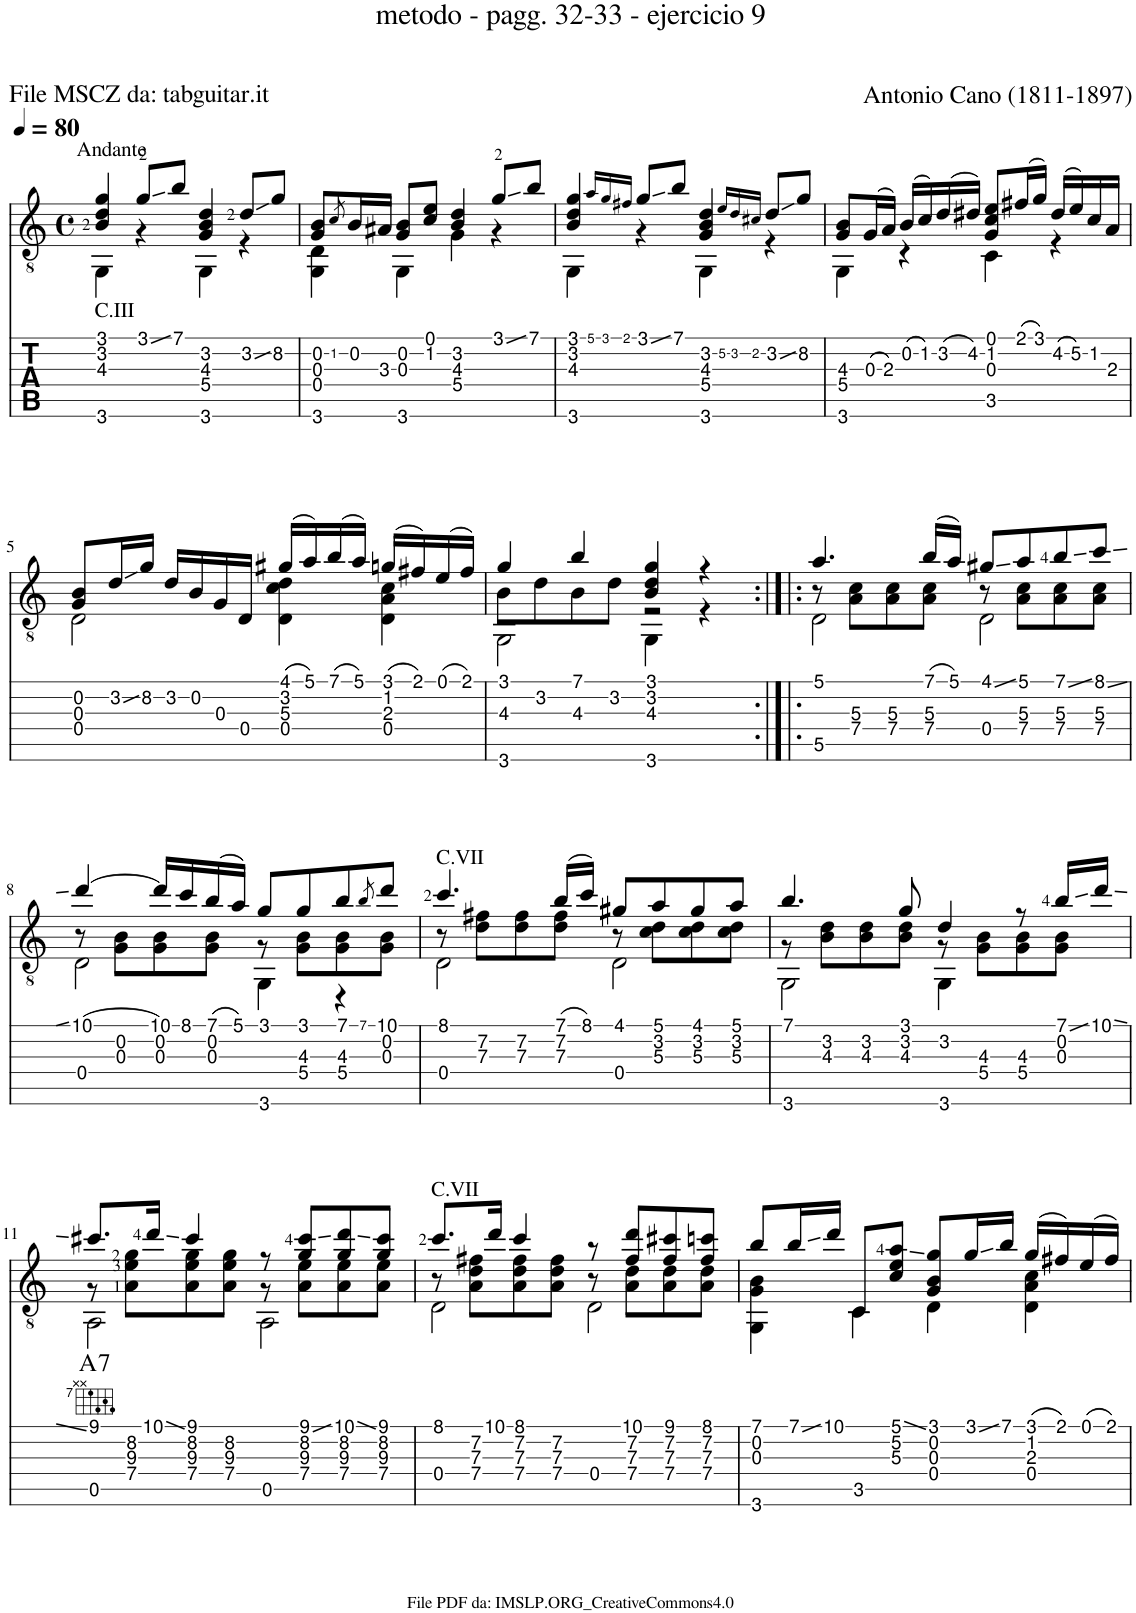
**kern	**kern	**harte
*part1	*part1	*part1
*staff2	*staff1	*
*I"Guitar	*	*
*I'Guit.	*	*
*stria6	*	*
*	*clefGv2	*
*k[]	*k[]	*
*M4/4	*M4/4	*
*met(c)	*met(c)	*
*MM80	*MM80	*
=1	=1	=1
*^	*^	*
!	!	!LO:TX:a:t=Andante	!	!
!LO:TX:a:t=C.III	!	!	!	!
4B 4d 4g	4GG	4B/ 4d/ 4g/	4GG\	.
8gL	4r	8g/L	4r	.
8bJ	.	8b/J	.	.
4G 4B 4d	4GG	4G/ 4B/ 4d/	4GG\	.
8dL	4r	8d/L	4r	.
8gJ	.	8g/J	.	.
=2	=2	=2	=2	=2
8G\ 8B\L	4GG 4D	8G/ 8B/L	4GG\ 4D\	.
qc	.	8qc/	.	.
16BL	.	16B/L	.	.
16A#JJ	.	16A#X/JJ	.	.
8G\ 8B\L	4GG	8G/ 8B/L	4GG\	.
8c\ 8e\J	.	8c/ 8e/J	.	.
4B 4d	4G	4B/ 4d/	4G\	.
8gL	4r	8g/L	4r	.
8bJ	.	8b/J	.	.
=3	=3	=3	=3	=3
4B 4d 4g	4GG	4B/ 4d/ 4g/	4GG\	.
qa	.	16qa/LL	.	.
qg	.	16qg/	.	.
qf#	.	16qf#X/JJ	.	.
8gL	4r	8g/L	4r	.
8bJ	.	8b/J	.	.
4G 4B 4d	4GG	4G/ 4B/ 4d/	4GG\	.
qe	.	16qe/LL	.	.
qd	.	16qd/	.	.
qc#	.	16qc#X/JJ	.	.
8dL	4r	8d/L	4r	.
8gJ	.	8g/J	.	.
=4	=4	=4	=4	=4
8G\ 8B\L	4GG	8G/ 8B/L	4GG\	.
16GL	.	(16G/L	.	.
16AJJ	.	16A/JJ)	.	.
16BLL	4r	(16B/LL	4r	.
16cJ	.	16c/)	.	.
16dL	.	(16d/	.	.
16d#JJ	.	16d#X/JJ)	.	.
8G\ 8c\ 8e\L	4C	8G/ 8c/ 8e/L	4C\	.
16f#L	.	(16f#X/L	.	.
16gJJ	.	16g/JJ)	.	.
16d#LL	4r	(16d#/LL	4r	.
16eJ	.	16e/)	.	.
16cL	.	16c/	.	.
16AJJ	.	16A/JJ	.	.
!!LO:LB:g=z	!!
=5	=5	=5	=5	=5
8G\ 8B\L	2D	8G/ 8B/L	2D\	.
16dL	.	16d/L	.	.
16gJJ	.	16g/JJ	.	.
16dLL	.	16d/LL	.	.
16BJ	.	16B/	.	.
16GL	.	16G/	.	.
16DJJ	.	16D/JJ	.	.
16g#LL	4D 4c 4d	(16g#X/LL	4D\ 4c\ 4d\	.
16aJ	.	16a/)	.	.
16bL	.	(16b/	.	.
16aJJ	.	16a/JJ)	.	.
16gLL	4D 4A 4c	(16gn/LL	4D\ 4A\ 4c\	.
16f#J	.	16f#X/)	.	.
16eL	.	(16e/	.	.
16f#JJ	.	16f#/JJ)	.	.
=6	=6	=6	=6	=6
*	*^	*	*^	*
4g	8BL	2GG	4g/	8B\L	2GG\	.
.	8dJ	.	.	8d\	.	.
4b	8BL	.	4b/	8B\	.	.
.	8dJ	.	.	8d\J	.	.
4B 4d 4g	2r	4GG	4B/ 4d/ 4g/	2r	4GG\	.
4r	.	4r	4r	.	4r	.
=7:|!|:	=7:|!|:	=7:|!|:	=7:|!|:	=7:|!|:	=7:|!|:	=7:|!|:
4.a	8r	2D	4.a/	8r	2D\	.
.	8A 8c	.	.	8A\ 8c\L	.	.
.	8A\ 8c\L	.	.	8A\ 8c\	.	.
16bLL	8A\ 8c\J	.	(16b/LL	8A\ 8c\J	.	.
16aJJ	.	.	16a/JJ)	.	.	.
8g#L	8r	2D	8g#X/L	8r	2D\	.
8aJ	8A 8c	.	8a/	8A\ 8c\L	.	.
8bL	8A\ 8c\L	.	8b/	8A\ 8c\	.	.
8ccJ	8A\ 8c\J	.	8cc/J	8A\ 8c\J	.	.
!!LO:LB:g=z	!!	!!
=8	=8	=8	=8	=8	=8	=8
[4dd	8r	2D	[4dd/	8r	2D\	.
.	8G 8B	.	.	8G\ 8B\L	.	.
16ddLL]	8G\ 8B\L	.	16dd/LL]	8G\ 8B\	.	.
16ccJ	.	.	16cc/	.	.	.
16bL	8G\ 8B\J	.	(16b/	8G\ 8B\J	.	.
16aJJ	.	.	16a/JJ)	.	.	.
8gL	8r	4GG	8g/L	8r	4GG\	.
8gJ	8G 8B	.	8g/	8G\ 8B\L	.	.
8bL	8G\ 8B\L	4r	8b/	8G\ 8B\	4r	.
qb	.	.	8qb/	.	.	.
8ddJ	8G\ 8B\J	.	8dd/J	8G\ 8B\J	.	.
=9	=9	=9	=9	=9	=9	=9
!	!	!	!LO:TX:a:t=C.VII	!	!	!
4.cc	8r	2D	4.cc/	8r	2D\	.
.	8d 8f#	.	.	8d\ 8f#X\L	.	.
.	8d\ 8f#\L	.	.	8d\ 8f#\	.	.
16bLL	8d\ 8f#\J	.	(16b/LL	8d\ 8f#\J	.	.
16ccJJ	.	.	16cc/JJ)	.	.	.
8g#L	8r	2D	8g#X/L	8r	2D\	.
8aJ	8c 8d	.	8a/	8c\ 8d\L	.	.
8g#L	8c\ 8d\L	.	8g#/	8c\ 8d\	.	.
8aJ	8c\ 8d\J	.	8a/J	8c\ 8d\J	.	.
=10	=10	=10	=10	=10	=10	=10
4.b	8r	2GG	4.b/	8r	2GG\	.
.	8B 8d	.	.	8B\ 8d\L	.	.
.	8B\ 8d\L	.	.	8B\ 8d\	.	.
8g	8B\ 8d\J	.	8g/	8B\ 8d\J	.	.
4d	8r	4GG	4d/	8r	4GG\	.
.	8G 8B	.	.	8G\ 8B\L	.	.
8r	8G\ 8B\L	4ryy	8r	8G\ 8B\	4ryy	.
16bLL	8G\ 8B\J	.	16b/LL	8G\ 8B\J	.	.
16ddJJ	.	.	16dd/JJ	.	.	.
!!LO:LB:g=z	!!	!!
=11	=11	=11	=11	=11	=11	=11
!	!	!	!	!	!	!LO:H:kt=7
8.cc#L	8r	2AA	8.cc#X/L	8r	2AA\	A:7
.	8A 8e 8g	.	.	8A\ 8e\ 8g\L	.	.
16ddJk	.	.	16dd/Jk	.	.	.
4cc#	8A\ 8e\ 8g\L	.	4cc#/	8A\ 8e\ 8g\	.	.
.	8A\ 8e\ 8g\J	.	.	8A\ 8e\ 8g\J	.	.
8r	8r	2AA	8r	8r	2AA\	.
8g 8cc#	8A 8e	.	8g/ 8cc#/L	8A\ 8e\L	.	.
8g\ 8dd\L	8A\ 8e\L	.	8g/ 8dd/	8A\ 8e\	.	.
8g\ 8cc#\J	8A\ 8e\J	.	8g/ 8cc#/J	8A\ 8e\J	.	.
=12	=12	=12	=12	=12	=12	=12
!	!	!	!LO:TX:a:t=C.VII	!	!	!
8.ccL	8r	2D	8.cc/L	8r	2D\	.
.	8A 8d 8f#	.	.	8A\ 8d\ 8f#X\L	.	.
16ddJk	.	.	16dd/Jk	.	.	.
4cc	8A\ 8d\ 8f#\L	.	4cc/	8A\ 8d\ 8f#\	.	.
.	8A\ 8d\ 8f#\J	.	.	8A\ 8d\ 8f#\J	.	.
8r	8r	2D	8r	8r	2D\	.
8f# 8dd	8A 8d	.	8f#/ 8dd/L	8A\ 8d\L	.	.
8f#\ 8cc#\L	8A\ 8d\L	.	8f#/ 8cc#X/	8A\ 8d\	.	.
8f#\ 8cc\J	8A\ 8d\J	.	8f#/ 8ccn/J	8A\ 8d\J	.	.
*	*v	*v	*	*	*	*
*	*	*	*v	*v	*
=13	=13	=13	=13	=13
8bL	4GG 4G 4B	8b/L	4GG\ 4G\ 4B\	.
16bL	.	16b/L	.	.
16ddJJ	.	16dd/JJ	.	.
8CL	4C	8C/L	4C\	.
8c\ 8e\ 8a\J	.	8c/ 8e/ 8a/J	.	.
8G\ 8B\ 8g\L	4D	8G/ 8B/ 8g/L	4D\	.
16gL	.	16g/L	.	.
16bJJ	.	16b/JJ	.	.
16gLL	4D 4A 4c	(16g/LL	4D\ 4A\ 4c\	.
16f#J	.	16f#X/)	.	.
16eL	.	(16e/	.	.
16f#JJ	.	16f#/JJ)	.	.
*v	*v	*	*	*
*	*v	*v	*
=	=	=
*-	*-	*-
